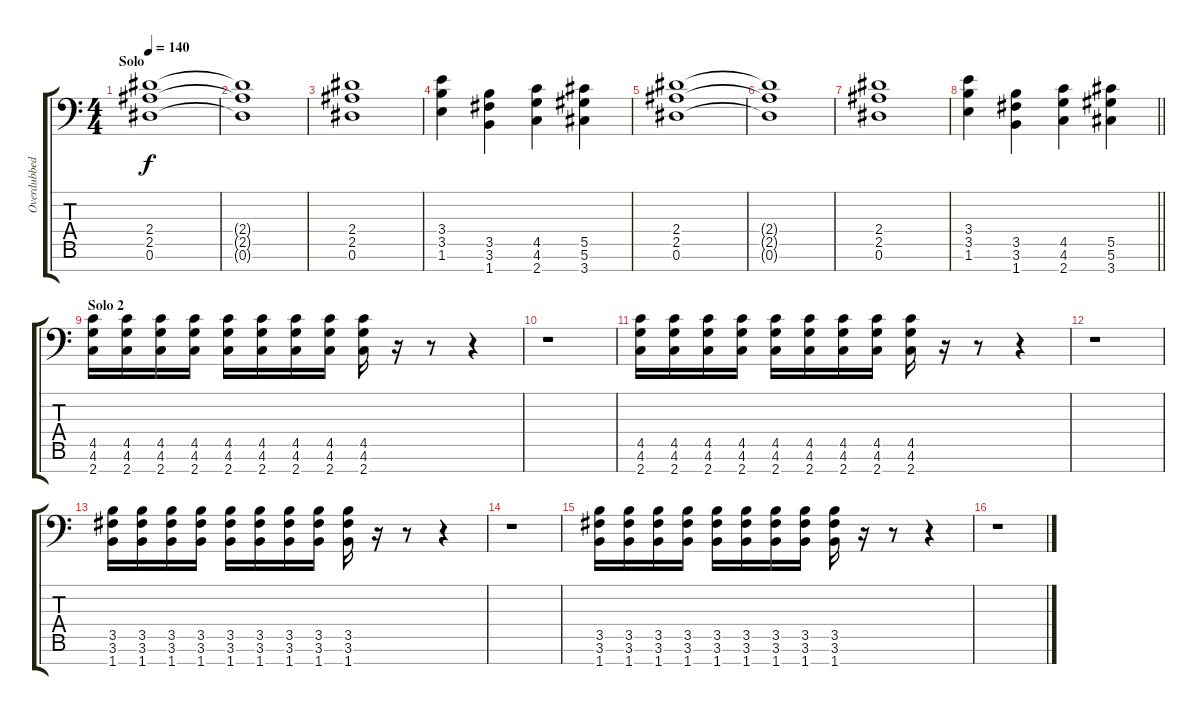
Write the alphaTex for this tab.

\track ("Overdubbed rhythm" "Overdubbed") {instrument distortionguitar}
\staff {score tabs}
\tuning (Eb4 Bb3 Gb3 Db3 Ab2 Eb2 Bb1) {hide}
\ts (4 4)
\section ("" "Solo")
\tempo 140
\clef f4
\ks c
(2.4 2.5 0.6).1{dy f} |
(2.4{t} 2.5{t} 0.6{t}).1 |
(2.4 2.5 0.6).1 |
(3.4 3.5 1.6).4 (3.5 3.6 1.7).4 (4.5 4.6 2.7).4 (5.5 5.6 3.7).4 |
(2.4 2.5 0.6).1 |
(2.4{t} 2.5{t} 0.6{t}).1 |
(2.4 2.5 0.6).1 |
\barLineRight lightlight
(3.4 3.5 1.6).4 (3.5 3.6 1.7).4 (4.5 4.6 2.7).4 (5.5 5.6 3.7).4 |
\section ("" "Solo 2")
(4.5 4.6 2.7).16 (4.5 4.6 2.7).16 (4.5 4.6 2.7).16 (4.5 4.6 2.7).16 (4.5 4.6 2.7).16 (4.5 4.6 2.7).16 (4.5 4.6 2.7).16 (4.5 4.6 2.7).16 (4.5 4.6 2.7).16 r.16 r.8 r.4 |
r.1 |
(4.5 4.6 2.7).16 (4.5 4.6 2.7).16 (4.5 4.6 2.7).16 (4.5 4.6 2.7).16 (4.5 4.6 2.7).16 (4.5 4.6 2.7).16 (4.5 4.6 2.7).16 (4.5 4.6 2.7).16 (4.5 4.6 2.7).16 r.16 r.8 r.4 |
r.1 |
(3.5 3.6 1.7).16 (3.5 3.6 1.7).16 (3.5 3.6 1.7).16 (3.5 3.6 1.7).16 (3.5 3.6 1.7).16 (3.5 3.6 1.7).16 (3.5 3.6 1.7).16 (3.5 3.6 1.7).16 (3.5 3.6 1.7).16 r.16 r.8 r.4 |
r.1 |
(3.5 3.6 1.7).16 (3.5 3.6 1.7).16 (3.5 3.6 1.7).16 (3.5 3.6 1.7).16 (3.5 3.6 1.7).16 (3.5 3.6 1.7).16 (3.5 3.6 1.7).16 (3.5 3.6 1.7).16 (3.5 3.6 1.7).16 r.16 r.8 r.4 |
r.1
